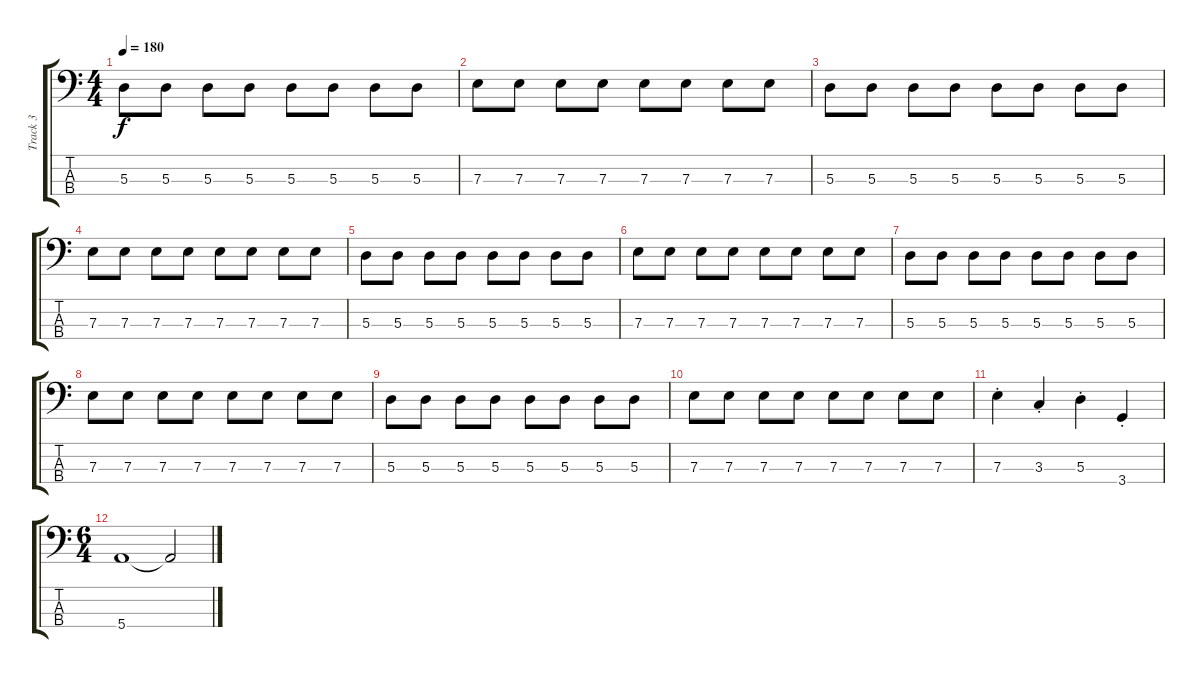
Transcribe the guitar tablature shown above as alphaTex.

\track ("Track 3" "Track 3") {instrument electricbassfinger}
\staff {score tabs}
\tuning (G2 D2 A1 E1) {hide}
\ts (4 4)
\tempo 180
\clef f4
\ks c
5.3.8{dy f} 5.3.8 5.3.8 5.3.8 5.3.8 5.3.8 5.3.8 5.3.8 |
7.3.8 7.3.8 7.3.8 7.3.8 7.3.8 7.3.8 7.3.8 7.3.8 |
5.3.8 5.3.8 5.3.8 5.3.8 5.3.8 5.3.8 5.3.8 5.3.8 |
7.3.8 7.3.8 7.3.8 7.3.8 7.3.8 7.3.8 7.3.8 7.3.8 |
5.3.8 5.3.8 5.3.8 5.3.8 5.3.8 5.3.8 5.3.8 5.3.8 |
7.3.8 7.3.8 7.3.8 7.3.8 7.3.8 7.3.8 7.3.8 7.3.8 |
5.3.8 5.3.8 5.3.8 5.3.8 5.3.8 5.3.8 5.3.8 5.3.8 |
7.3.8 7.3.8 7.3.8 7.3.8 7.3.8 7.3.8 7.3.8 7.3.8 |
5.3.8 5.3.8 5.3.8 5.3.8 5.3.8 5.3.8 5.3.8 5.3.8 |
7.3.8 7.3.8 7.3.8 7.3.8 7.3.8 7.3.8 7.3.8 7.3.8 |
7.3{st}.4 3.3{st}.4 5.3{st}.4 3.4{st}.4 |
\ts (6 4)
5.4.1 5.4{t}.2
